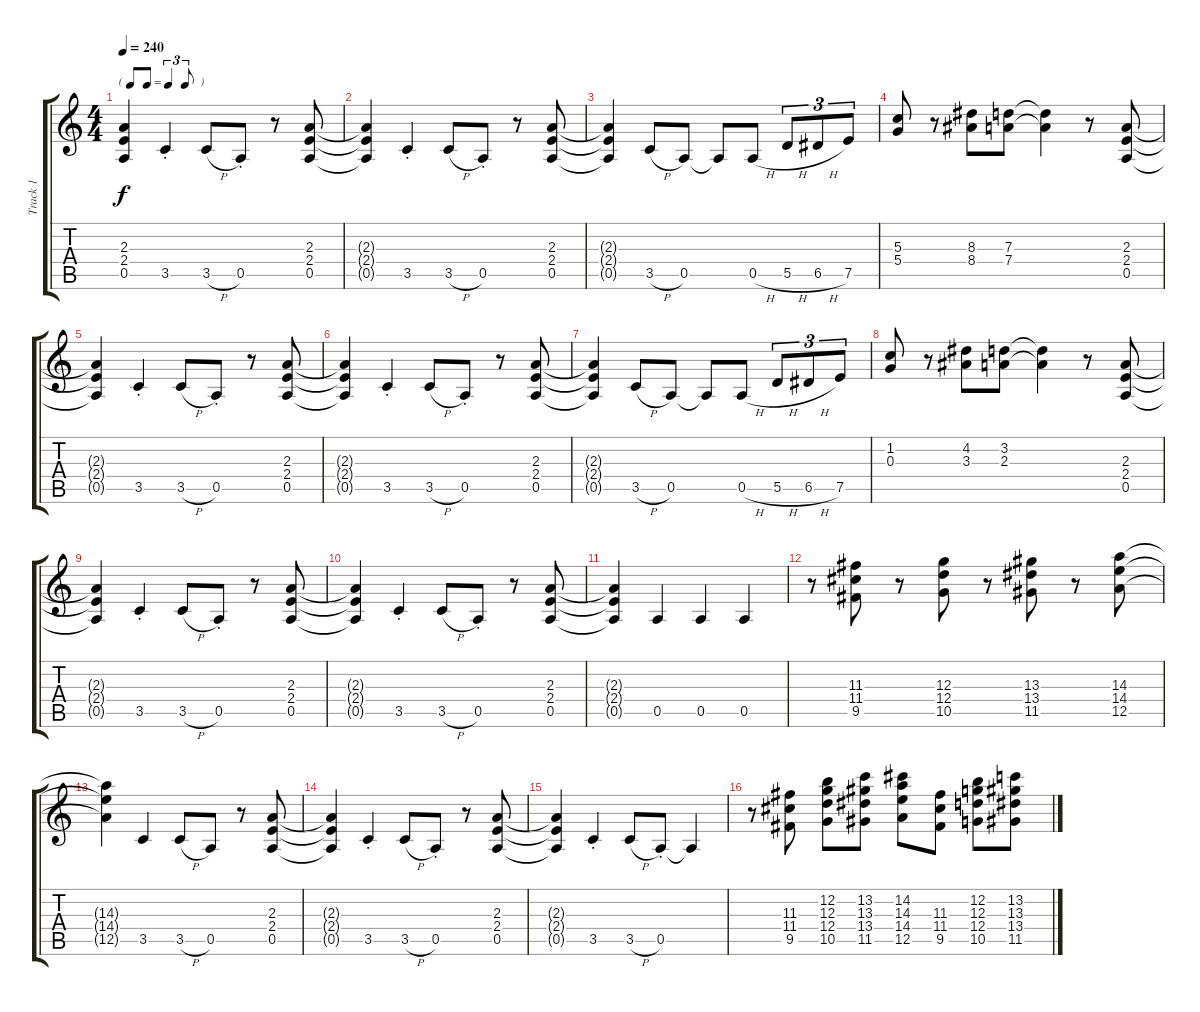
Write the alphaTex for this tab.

\track ("Track 1" "Track 1") {instrument distortionguitar}
\staff {score tabs}
\tuning (E4 B3 G3 D3 A2 E2) {hide}
\ts (4 4)
\tf triplet8th
\tempo 240
\clef g2
\ks c
(2.3{t} 2.4{t} 0.5{t}).4{dy f} 3.5{st}.4 3.5{h}.8 0.5{st}.8 r.8 (2.3 2.4 0.5).8 |
(2.3{t} 2.4{t} 0.5{t}).4 3.5{st}.4 3.5{h}.8 0.5{st}.8 r.8 (2.3 2.4 0.5).8 |
(2.3{t} 2.4{t} 0.5{t}).4 3.5{h}.8 0.5.8 0.5{t}.8 0.5{h}.8 5.5{h}.8{tu (3 2)} 6.5{h}.8{tu (3 2)} 7.5.8{tu (3 2)} |
(5.3 5.4).8 r.8 (8.3 8.4).8 (7.3 7.4).8 (7.3{t} 7.4{t}).4 r.8 (2.3 2.4 0.5).8 |
(2.3{t} 2.4{t} 0.5{t}).4 3.5{st}.4 3.5{h}.8 0.5{st}.8 r.8 (2.3 2.4 0.5).8 |
(2.3{t} 2.4{t} 0.5{t}).4 3.5{st}.4 3.5{h}.8 0.5{st}.8 r.8 (2.3 2.4 0.5).8 |
(2.3{t} 2.4{t} 0.5{t}).4 3.5{h}.8 0.5.8 0.5{t}.8 0.5{h}.8 5.5{h}.8{tu (3 2)} 6.5{h}.8{tu (3 2)} 7.5.8{tu (3 2)} |
(1.2 0.3).8 r.8 (4.2 3.3).8 (3.2 2.3).8 (3.2{t} 2.3{t}).4 r.8 (2.3 2.4 0.5).8 |
(2.3{t} 2.4{t} 0.5{t}).4 3.5{st}.4 3.5{h}.8 0.5{st}.8 r.8 (2.3 2.4 0.5).8 |
(2.3{t} 2.4{t} 0.5{t}).4 3.5{st}.4 3.5{h}.8 0.5{st}.8 r.8 (2.3 2.4 0.5).8 |
(2.3{t} 2.4{t} 0.5{t}).4 0.5.4 0.5.4 0.5.4 |
r.8 (11.3 11.4 9.5).8 r.8 (12.3 12.4 10.5).8 r.8 (13.3 13.4 11.5).8 r.8 (14.3 14.4 12.5).8 |
(14.3{t} 14.4{t} 12.5{t}).4 3.5.4 3.5{h}.8 0.5.8 r.8 (2.3 2.4 0.5).8 |
(2.3{t} 2.4{t} 0.5{t}).4 3.5{st}.4 3.5{h}.8 0.5{st}.8 r.8 (2.3 2.4 0.5).8 |
(2.3{t} 2.4{t} 0.5{t}).4 3.5{st}.4 3.5{h}.8 0.5{st}.8 0.5{t}.4 |
r.8 (11.3 11.4 9.5).8 (12.2 12.3 12.4 10.5).8 (13.2 13.3 13.4 11.5).8 (14.2 14.3 14.4 12.5).8 (11.3 11.4 9.5).8 (12.2 12.3 12.4 10.5).8 (13.2 13.3 13.4 11.5).8
